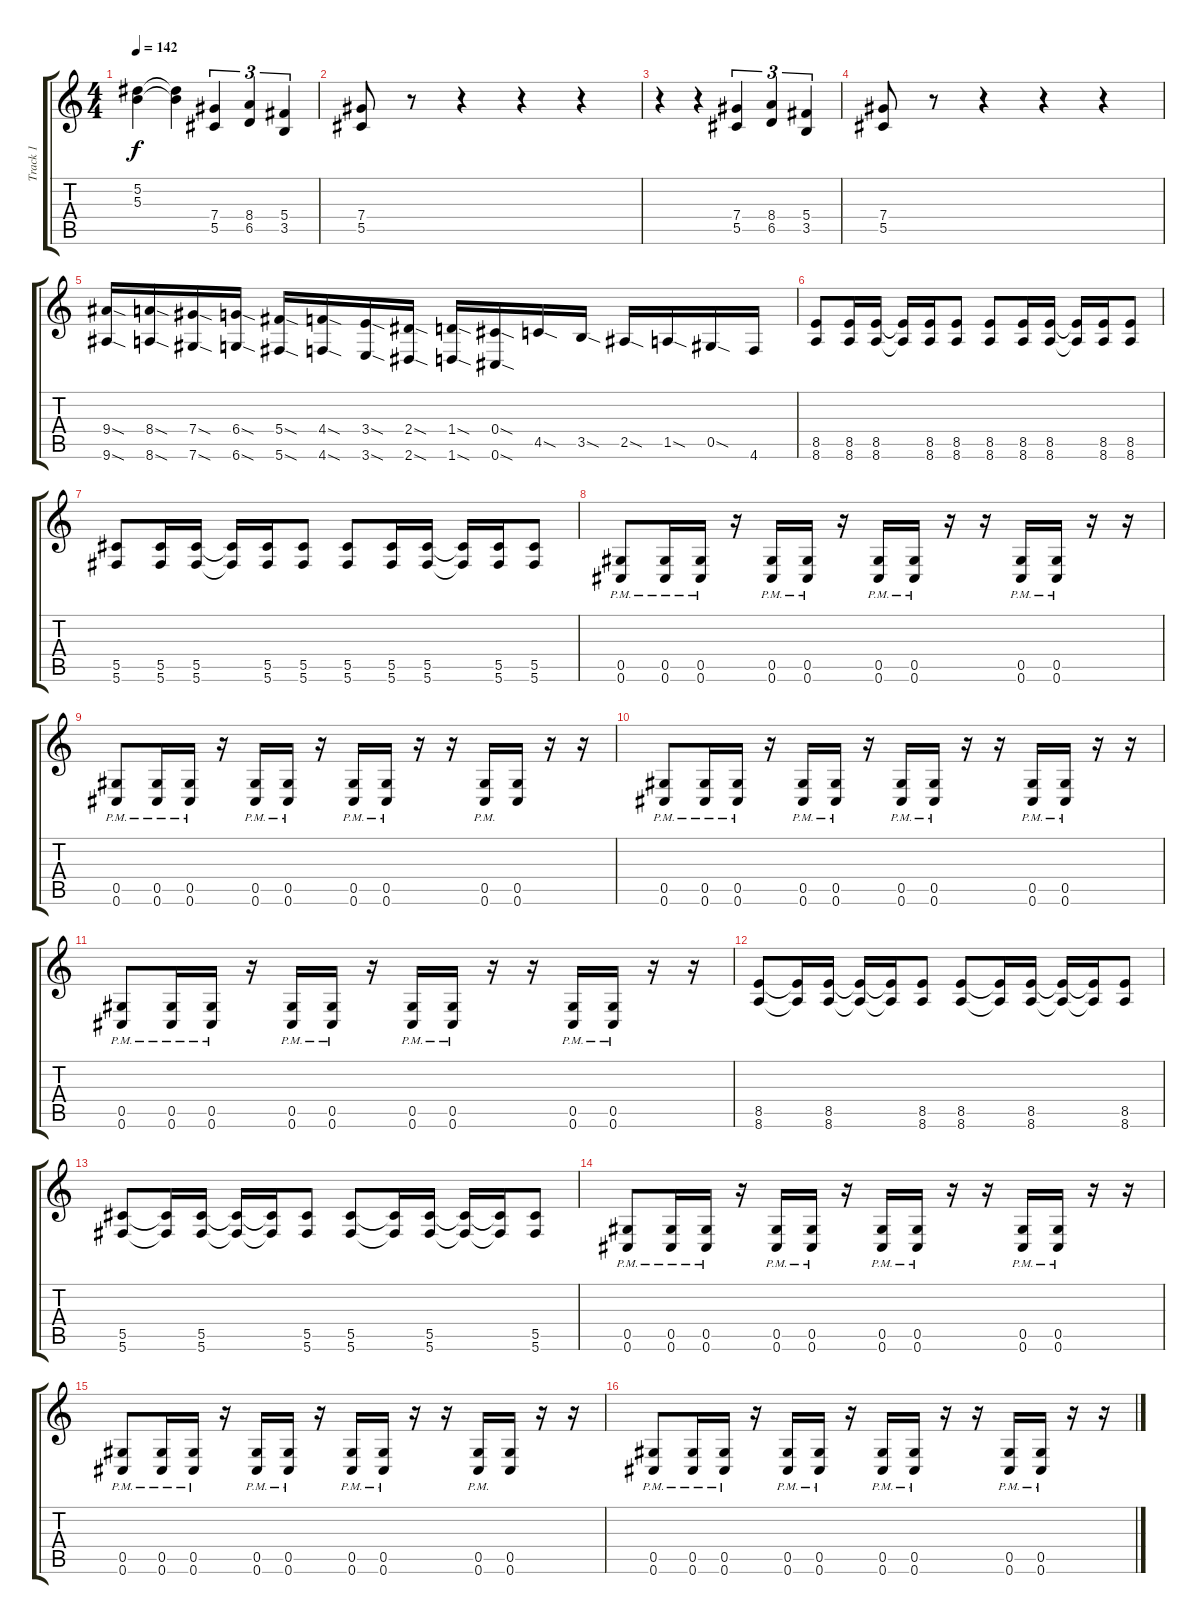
\track ("Track 1" "Track 1") {instrument distortionguitar}
\staff {score tabs}
\tuning (Eb4 Bb3 Gb3 Db3 Ab2 Db2) {hide}
\ts (4 4)
\tempo 142
\clef g2
\ks c
(5.2{t} 5.3{t}).4{dy f} (5.2{t} 5.3{t}).4 (7.4 5.5).4{tu (3 2)} (8.4 6.5).4{tu (3 2)} (5.4 3.5).4{tu (3 2)} |
(7.4 5.5).8 r.8 r.4 r.4 r.4 |
r.4 r.4 (7.4 5.5).4{tu (3 2)} (8.4 6.5).4{tu (3 2)} (5.4 3.5).4{tu (3 2)} |
(7.4 5.5).8 r.8 r.4 r.4 r.4 |
(9.4{sod} 9.6{sod}).16 (8.4{sod} 8.6{sod}).16 (7.4{sod} 7.6{sod}).16 (6.4{sod} 6.6{sod}).16 (5.4{sod} 5.6{sod}).16 (4.4{sod} 4.6{sod}).16 (3.4{sod} 3.6{sod}).16 (2.4{sod} 2.6{sod}).16 (1.4{sod} 1.6{sod}).16 (0.4{sod} 0.6{sod}).16 4.5{sod}.16 3.5{sod}.16 2.5{sod}.16 1.5{sod}.16 0.5{sod}.16 4.6.16 |
(8.5 8.6).8 (8.5 8.6).16 (8.5 8.6).16 (8.5{t} 8.6{t}).16 (8.5 8.6).16 (8.5 8.6).8 (8.5 8.6).8 (8.5 8.6).16 (8.5 8.6).16 (8.5{t} 8.6{t}).16 (8.5 8.6).16 (8.5 8.6).8 |
(5.5 5.6).8 (5.5 5.6).16 (5.5 5.6).16 (5.5{t} 5.6{t}).16 (5.5 5.6).16 (5.5 5.6).8 (5.5 5.6).8 (5.5 5.6).16 (5.5 5.6).16 (5.5{t} 5.6{t}).16 (5.5 5.6).16 (5.5 5.6).8 |
(0.5{pm} 0.6{pm}).8 (0.5{pm} 0.6{pm}).16 (0.5{pm} 0.6{pm}).16 r.16 (0.5{pm} 0.6{pm}).16 (0.5{pm} 0.6{pm}).16 r.16 (0.5{pm} 0.6{pm}).16 (0.5{pm} 0.6{pm}).16 r.16 r.16 (0.5{pm} 0.6{pm}).16 (0.5{pm} 0.6{pm}).16 r.16 r.16 |
(0.5{pm} 0.6{pm}).8 (0.5{pm} 0.6{pm}).16 (0.5{pm} 0.6{pm}).16 r.16 (0.5{pm} 0.6{pm}).16 (0.5{pm} 0.6{pm}).16 r.16 (0.5{pm} 0.6{pm}).16 (0.5{pm} 0.6{pm}).16 r.16 r.16 (0.5{pm} 0.6{pm}).16 (0.5 0.6).16 r.16 r.16 |
(0.5{pm} 0.6{pm}).8 (0.5{pm} 0.6{pm}).16 (0.5{pm} 0.6{pm}).16 r.16 (0.5{pm} 0.6{pm}).16 (0.5{pm} 0.6{pm}).16 r.16 (0.5{pm} 0.6{pm}).16 (0.5{pm} 0.6{pm}).16 r.16 r.16 (0.5{pm} 0.6{pm}).16 (0.5{pm} 0.6{pm}).16 r.16 r.16 |
(0.5{pm} 0.6{pm}).8 (0.5{pm} 0.6{pm}).16 (0.5{pm} 0.6{pm}).16 r.16 (0.5{pm} 0.6{pm}).16 (0.5{pm} 0.6{pm}).16 r.16 (0.5{pm} 0.6{pm}).16 (0.5{pm} 0.6{pm}).16 r.16 r.16 (0.5{pm} 0.6{pm}).16 (0.5{pm} 0.6{pm}).16 r.16 r.16 |
(8.5 8.6).8 (8.5{t} 8.6{t}).16 (8.5 8.6).16 (8.5{t} 8.6{t}).16 (8.5{t} 8.6{t}).16 (8.5 8.6).8 (8.5 8.6).8 (8.5{t} 8.6{t}).16 (8.5 8.6).16 (8.5{t} 8.6{t}).16 (8.5{t} 8.6{t}).16 (8.5 8.6).8 |
(5.5 5.6).8 (5.5{t} 5.6{t}).16 (5.5 5.6).16 (5.5{t} 5.6{t}).16 (5.5{t} 5.6{t}).16 (5.5 5.6).8 (5.5 5.6).8 (5.5{t} 5.6{t}).16 (5.5 5.6).16 (5.5{t} 5.6{t}).16 (5.5{t} 5.6{t}).16 (5.5 5.6).8 |
(0.5{pm} 0.6{pm}).8 (0.5{pm} 0.6{pm}).16 (0.5{pm} 0.6{pm}).16 r.16 (0.5{pm} 0.6{pm}).16 (0.5{pm} 0.6{pm}).16 r.16 (0.5{pm} 0.6{pm}).16 (0.5{pm} 0.6{pm}).16 r.16 r.16 (0.5{pm} 0.6{pm}).16 (0.5{pm} 0.6{pm}).16 r.16 r.16 |
(0.5{pm} 0.6{pm}).8 (0.5{pm} 0.6{pm}).16 (0.5{pm} 0.6{pm}).16 r.16 (0.5{pm} 0.6{pm}).16 (0.5{pm} 0.6{pm}).16 r.16 (0.5{pm} 0.6{pm}).16 (0.5{pm} 0.6{pm}).16 r.16 r.16 (0.5{pm} 0.6{pm}).16 (0.5 0.6).16 r.16 r.16 |
(0.5{pm} 0.6{pm}).8 (0.5{pm} 0.6{pm}).16 (0.5{pm} 0.6{pm}).16 r.16 (0.5{pm} 0.6{pm}).16 (0.5{pm} 0.6{pm}).16 r.16 (0.5{pm} 0.6{pm}).16 (0.5{pm} 0.6{pm}).16 r.16 r.16 (0.5{pm} 0.6{pm}).16 (0.5{pm} 0.6{pm}).16 r.16 r.16
